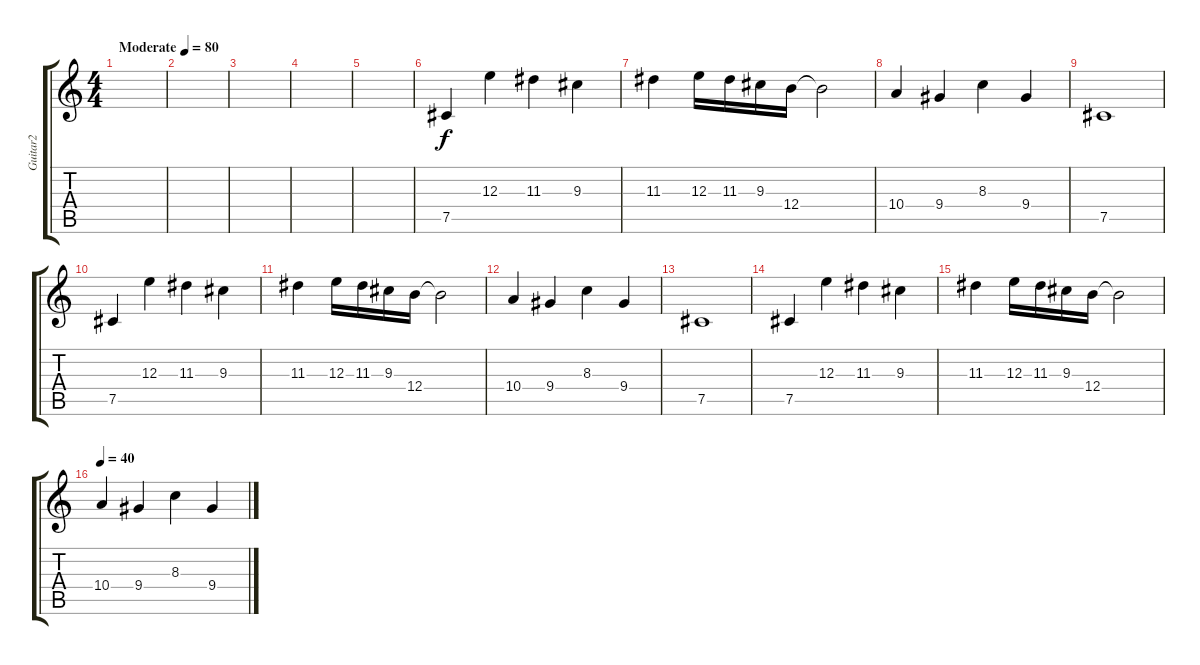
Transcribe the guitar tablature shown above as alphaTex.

\track ("Guitar2" "Guitar2") {instrument distortionguitar}
\staff {score tabs}
\tuning (Db4 Ab3 E3 B2 Gb2 Db2) {hide}
\ts (4 4)
\tempo (80 "Moderate")
\clef g2
\ks c
|
|
|
|
|
7.5.4 12.3.4 11.3.4 9.3.4 |
11.3.4 12.3.16 11.3.16 9.3.16 12.4.16 12.4{t}.2 |
10.4.4 9.4.4 8.3.4 9.4.4 |
7.5.1 |
7.5.4 12.3.4 11.3.4 9.3.4 |
11.3.4 12.3.16 11.3.16 9.3.16 12.4.16 12.4{t}.2 |
10.4.4 9.4.4 8.3.4 9.4.4 |
7.5.1 |
7.5.4 12.3.4 11.3.4 9.3.4 |
11.3.4 12.3.16 11.3.16 9.3.16 12.4.16 12.4{t}.2 |
\tempo 40
10.4.4 9.4.4 8.3.4 9.4.4
